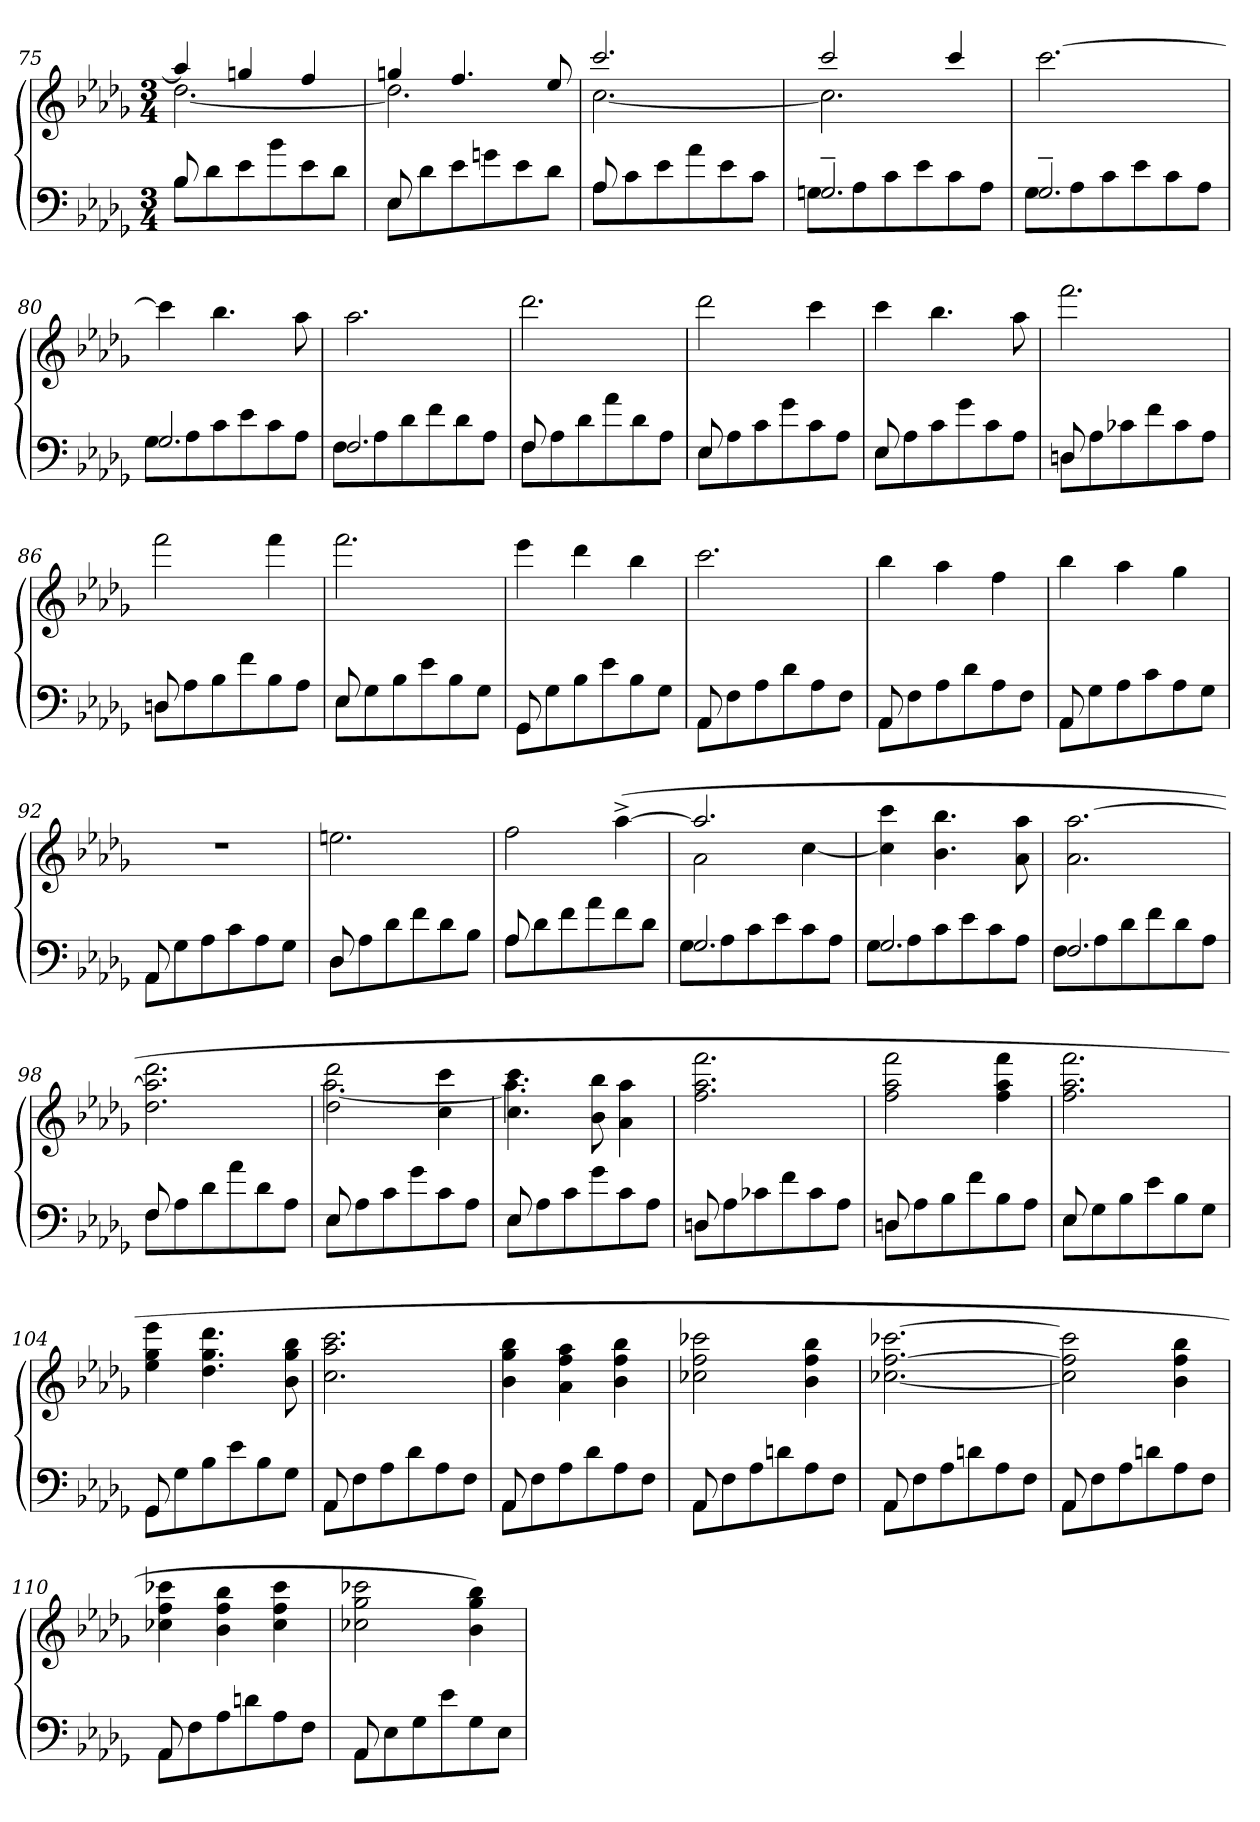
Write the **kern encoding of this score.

**kern	**kern
*part1	*part1
*staff2	*staff1
*clefF4	*clefG2
*k[b-e-a-d-g-]	*k[b-e-a-d-g-]
*M3/4	*M3/4
=75	=75
*^	*^
8B-/	8B-\L	4aa-/]	[2.dd-\
3...ryy	8d-\	.	.
.	8e-\	4ggn/	.
.	8b-\	.	.
.	8e-\	4ff/	.
.	8d-\J	.	.
=76	=76	=76	=76
8E-/	8E-\L	4ggn/	2.dd-\]
3...ryy	8d-\	.	.
.	8e-\	4.ff/	.
.	8gn\	.	.
.	8e-\	.	.
.	8d-\J	8ee-/	.
=77	=77	=77	=77
8A-/	8A-\L	2.ccc/	[2.cc\
3...ryy	8c\	.	.
.	8e-\	.	.
.	8a-\	.	.
.	8e-\	.	.
.	8c\J	.	.
=78	=78	=78	=78
2.Gn~/	8G\L	2ccc/	2.cc\]
.	8A-\	.	.
.	8c\	.	.
.	8e-\	.	.
.	8c\	4ccc/	.
.	8A-\J	.	.
*	*	*v	*v
=79	=79	=79
2.G-~/	8G-\L	[2.ccc\
.	8A-\	.
.	8c\	.
.	8e-\	.
.	8c\	.
.	8A-\J	.
=80	=80	=80
2.G-/	8G-\L	4ccc\]
.	8A-\	.
.	8c\	4.bb-\
.	8e-\	.
.	8c\	.
.	8A-\J	8aa-\
=81	=81	=81
2.F/	8F\L	2.aa-\
.	8A-\	.
.	8d-\	.
.	8f\	.
.	8d-\	.
.	8A-\J	.
=82	=82	=82
8F/	8F\L	2.ddd-\
3...ryy	8A-\	.
.	8d-\	.
.	8a-\	.
.	8d-\	.
.	8A-\J	.
=83	=83	=83
8E-/	8E-\L	2ddd-\
3...ryy	8A-\	.
.	8c\	.
.	8g-\	.
.	8c\	4ccc\
.	8A-\J	.
=84	=84	=84
8E-/	8E-\L	4ccc\
3...ryy	8A-\	.
.	8c\	4.bb-\
.	8g-\	.
.	8c\	.
.	8A-\J	8aa-\
=85	=85	=85
8Dn/	8D\L	2.fff\
3...ryy	8A-\	.
.	8c-X\	.
.	8f\	.
.	8c-\	.
.	8A-\J	.
=86	=86	=86
8Dn/	8D\L	2fff\
3...ryy	8A-\	.
.	8B-\	.
.	8f\	.
.	8B-\	4fff\
.	8A-\J	.
=87	=87	=87
8E-/	8E-\L	2.fff\
3...ryy	8G-\	.
.	8B-\	.
.	8e-\	.
.	8B-\	.
.	8G-\J	.
=88	=88	=88
8GG-/	8GG-\L	4eee-\
3...ryy	8G-\	.
.	8B-\	4ddd-\
.	8e-\	.
.	8B-\	4bb-\
.	8G-\J	.
=89	=89	=89
8AA-/	8AA-\L	2.ccc\
3...ryy	8F\	.
.	8A-\	.
.	8d-\	.
.	8A-\	.
.	8F\J	.
=90	=90	=90
8AA-/	8AA-\L	4bb-\
3...ryy	8F\	.
.	8A-\	4aa-\
.	8d-\	.
.	8A-\	4ff\
.	8F\J	.
=91	=91	=91
8AA-/	8AA-\L	4bb-\
3...ryy	8G-\	.
.	8A-\	4aa-\
.	8c\	.
.	8A-\	4gg-\
.	8G-\J	.
=92	=92	=92
8AA-/	8AA-\L	2.r
3...ryy	8G-\	.
.	8A-\	.
.	8c\	.
.	8A-\	.
.	8G-\J	.
=93	=93	=93
8D-/	8D-\L	2.een\
3...ryy	8A-\	.
.	8d-\	.
.	8f\	.
.	8d-\	.
.	8B-\J	.
=94	=94	=94
8A-/	8A-\L	2ff\
3...ryy	8d-\	.
.	8f\	.
.	8a-\	.
.	8f\	([4aa-^\
.	8d-\J	.
=95	=95	=95
*	*	*^
2.G-/	8G-\L	2.aa-/]	2a-\
.	8A-\	.	.
.	8c\	.	.
.	8e-\	.	.
.	8c\	.	[4cc\
.	8A-\J	.	.
*	*	*v	*v
=96	=96	=96
2.G-/	8G-\L	4cc]\ 4ccc\
.	8A-\	.
.	8c\	4.b-\ 4.bb-\
.	8e-\	.
.	8c\	.
.	8A-\J	8a-\ 8aa-\
=97	=97	=97
2.F/	8F\L	2.a-\ [2.aa-\
.	8A-\	.
.	8d-\	.
.	8f\	.
.	8d-\	.
.	8A-\J	.
=98	=98	=98
8F/	8F\L	2.dd-\ 2.aa-]\ 2.ddd-\
3...ryy	8A-\	.
.	8d-\	.
.	8a-\	.
.	8d-\	.
.	8A-\J	.
=99	=99	=99
*	*	*^
8E-/	8E-\L	2dd-\ 2ddd-\	[2.aa-
3...ryy	8A-\	.	.
.	8c\	.	.
.	8g-\	.	.
.	8c\	4cc\ 4ccc\	.
.	8A-\J	.	.
=100	=100	=100	=100
8E-/	8E-\L	4.cc\ 4.ccc\	4.aa-]
3...ryy	8A-\	.	.
.	8c\	.	.
.	8g-\	8b-\ 8bb-\	4.ryy
.	8c\	4a-\ 4aa-\	.
.	8A-\J	.	.
*	*	*v	*v
=101	=101	=101
8Dn/	8D\L	2.ff\ 2.aa-\ 2.fff\
3...ryy	8A-\	.
.	8c-X\	.
.	8f\	.
.	8c-\	.
.	8A-\J	.
=102	=102	=102
8Dn/	8D\L	2ff\ 2aa-\ 2fff\
3...ryy	8A-\	.
.	8B-\	.
.	8f\	.
.	8B-\	4ff\ 4aa-\ 4fff\
.	8A-\J	.
=103	=103	=103
8E-/	8E-\L	2.ff\ 2.aa-\ 2.fff\
3...ryy	8G-\	.
.	8B-\	.
.	8e-\	.
.	8B-\	.
.	8G-\J	.
=104	=104	=104
8GG-/	8GG-\L	4ee-\ 4gg-\ 4eee-\
3...ryy	8G-\	.
.	8B-\	4.dd-\ 4.gg-\ 4.ddd-\
.	8e-\	.
.	8B-\	.
.	8G-\J	8b-\ 8gg-\ 8bb-\
=105	=105	=105
8AA-/	8AA-\L	2.cc\ 2.aa-\ 2.ccc\
3...ryy	8F\	.
.	8A-\	.
.	8d-\	.
.	8A-\	.
.	8F\J	.
=106	=106	=106
8AA-/	8AA-\L	4b-\ 4gg-\ 4bb-\
3...ryy	8F\	.
.	8A-\	4a-\ 4ff\ 4aa-\
.	8d-\	.
.	8A-\	4b-\ 4ff\ 4bb-\
.	8F\J	.
=107	=107	=107
8AA-/	8AA-\L	2cc-X\ 2ff\ 2ccc-X\
3...ryy	8F\	.
.	8A-\	.
.	8dn\	.
.	8A-\	4b-\ 4ff\ 4bb-\
.	8F\J	.
=108	=108	=108
8AA-/	8AA-\L	[2.cc-X\ [2.ff\ [2.ccc-X\
3...ryy	8F\	.
.	8A-\	.
.	8dn\	.
.	8A-\	.
.	8F\J	.
=109	=109	=109
8AA-/	8AA-\L	2cc-]\ 2ff]\ 2ccc-]\
3...ryy	8F\	.
.	8A-\	.
.	8dn\	.
.	8A-\	4b-\ 4ff\ 4bb-\
.	8F\J	.
=110	=110	=110
8AA-/	8AA-\L	4cc-X\ 4ff\ 4ccc-X\
3...ryy	8F\	.
.	8A-\	4b-\ 4ff\ 4bb-\
.	8dn\	.
.	8A-\	4cc-\ 4ff\ 4ccc-\
.	8F\J	.
=111	=111	=111
8AA-/	8AA-\L	2cc-X\ 2gg-\ 2ccc-X\
3...ryy	8E-\	.
.	8G-\	.
.	8e-\	.
.	8G-\	4b-\ 4gg-\ 4bb-\)
.	8E-\J	.
*v	*v	*
=	=
*-	*-
